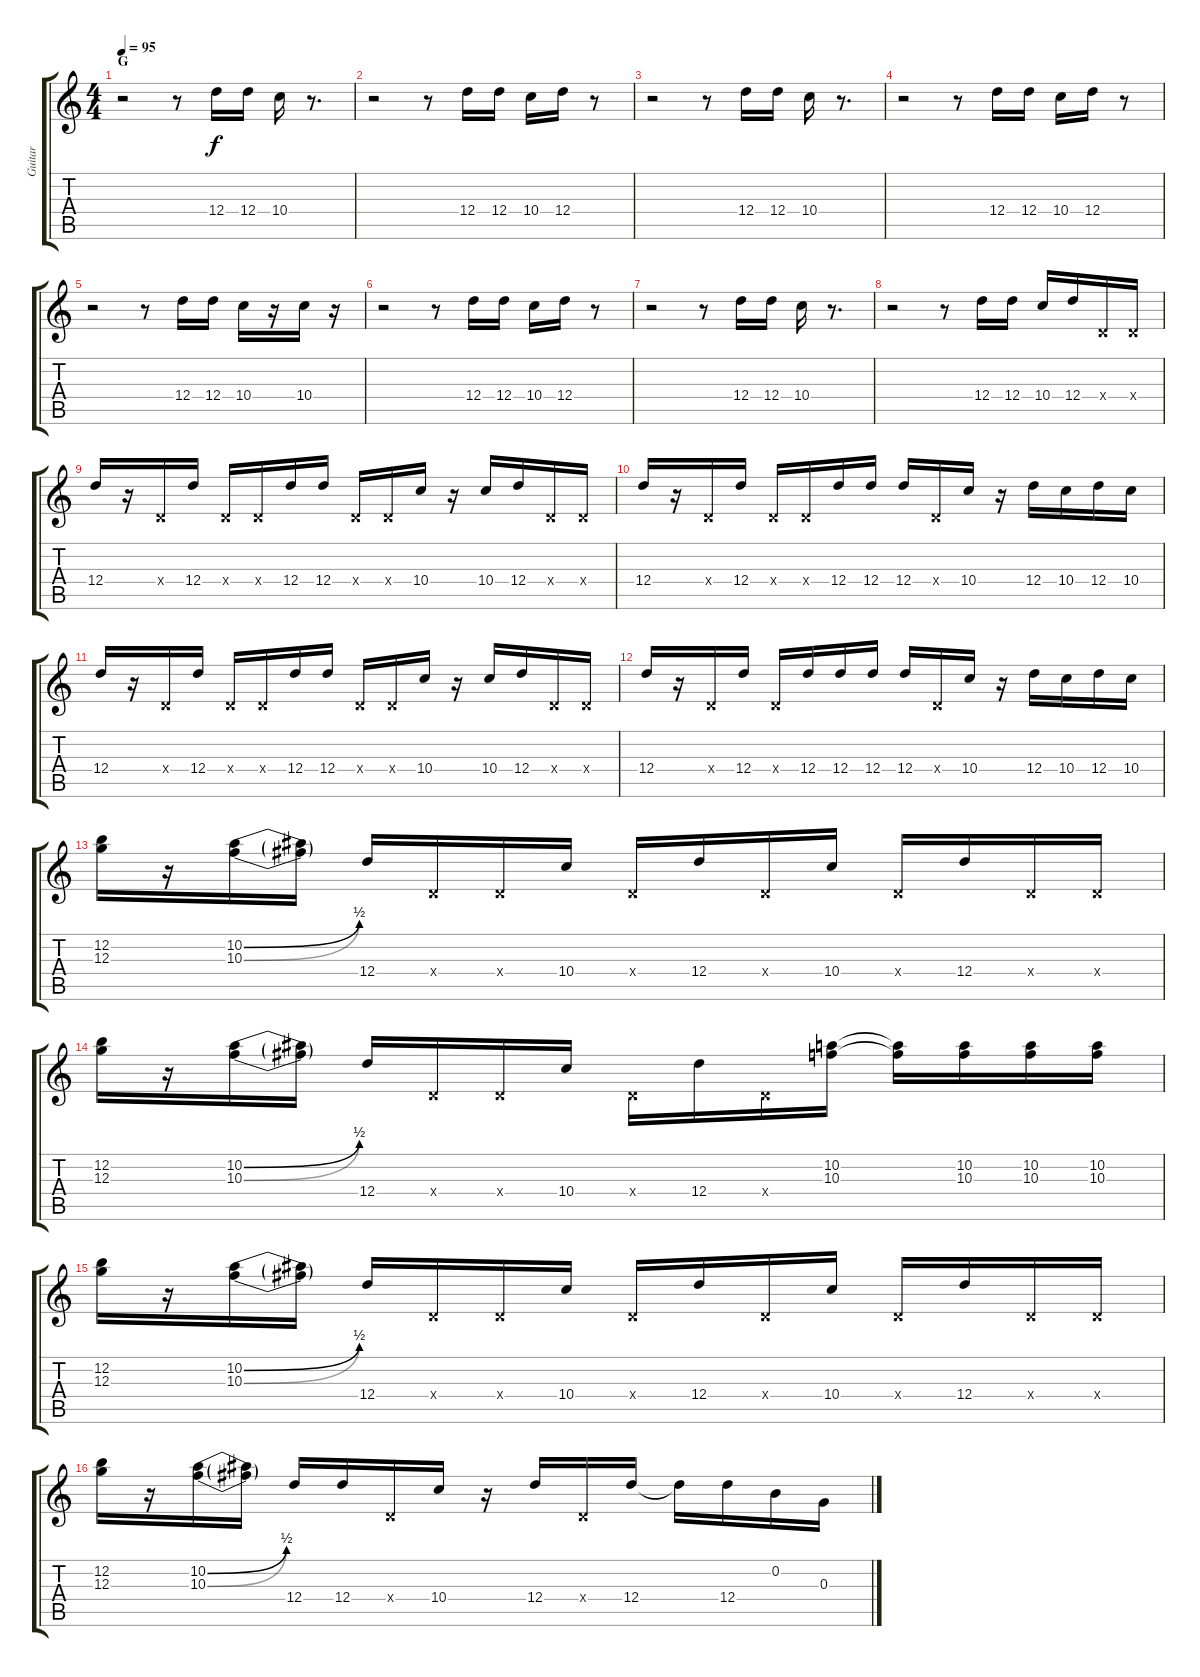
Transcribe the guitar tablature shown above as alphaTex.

\track ("Guitar" "Guitar") {instrument electricguitarclean}
\staff {score tabs}
\tuning (E4 B3 G3 D3 A2 E2) {hide}
\ts (4 4)
\section ("" "G")
\tempo 95
\clef g2
\ks c
r.2{dy f} r.8 12.4.16 12.4.16 10.4.16 r.8{d} |
r.2 r.8 12.4.16 12.4.16 10.4.16 12.4.16 r.8 |
r.2 r.8 12.4.16 12.4.16 10.4.16 r.8{d} |
r.2 r.8 12.4.16 12.4.16 10.4.16 12.4.16 r.8 |
r.2 r.8 12.4.16 12.4.16 10.4.16 r.16 10.4.16 r.16 |
r.2 r.8 12.4.16 12.4.16 10.4.16 12.4.16 r.8 |
r.2 r.8 12.4.16 12.4.16 10.4.16 r.8{d} |
r.2 r.8 12.4.16 12.4.16 10.4.16 12.4.16 0.4{x}.16 0.4{x}.16 |
12.4.16 r.16 0.4{x}.16 12.4.16 0.4{x}.16 0.4{x}.16 12.4.16 12.4.16 0.4{x}.16 0.4{x}.16 10.4.16 r.16 10.4.16 12.4.16 0.4{x}.16 0.4{x}.16 |
12.4.16 r.16 0.4{x}.16 12.4.16 0.4{x}.16 0.4{x}.16 12.4.16 12.4.16 12.4.16 0.4{x}.16 10.4.16 r.16 12.4.16 10.4.16 12.4.16 10.4.16 |
12.4.16 r.16 0.4{x}.16 12.4.16 0.4{x}.16 0.4{x}.16 12.4.16 12.4.16 0.4{x}.16 0.4{x}.16 10.4.16 r.16 10.4.16 12.4.16 0.4{x}.16 0.4{x}.16 |
12.4.16 r.16 0.4{x}.16 12.4.16 0.4{x}.16 12.4.16 12.4.16 12.4.16 12.4.16 0.4{x}.16 10.4.16 r.16 12.4.16 10.4.16 12.4.16 10.4.16 |
(12.2 12.3).16 r.16 (10.2{be (bend 0 0 60 2)} 10.3{be (bend 0 0 60 2)}).16 (10.2{t} 10.3{t}).16 12.4.16 0.4{x}.16 0.4{x}.16 10.4.16 0.4{x}.16 12.4.16 0.4{x}.16 10.4.16 0.4{x}.16 12.4.16 0.4{x}.16 0.4{x}.16 |
(12.2 12.3).16 r.16 (10.2{be (bend 0 0 60 2)} 10.3{be (bend 0 0 60 2)}).16 (10.2{t} 10.3{t}).16 12.4.16 0.4{x}.16 0.4{x}.16 10.4.16 0.4{x}.16 12.4.16 0.4{x}.16 (10.2 10.3).16 (10.2{t} 10.3{t}).16 (10.2 10.3).16 (10.2 10.3).16 (10.2 10.3).16 |
(12.2 12.3).16 r.16 (10.2{be (bend 0 0 60 2)} 10.3{be (bend 0 0 60 2)}).16 (10.2{t} 10.3{t}).16 12.4.16 0.4{x}.16 0.4{x}.16 10.4.16 0.4{x}.16 12.4.16 0.4{x}.16 10.4.16 0.4{x}.16 12.4.16 0.4{x}.16 0.4{x}.16 |
(12.2 12.3).16 r.16 (10.2{be (bend 0 0 60 2)} 10.3{be (bend 0 0 60 2)}).16 (10.2{t} 10.3{t}).16 12.4.16 12.4.16 0.4{x}.16 10.4.16 r.16 12.4.16 0.4{x}.16 12.4.16 12.4{t}.16 12.4.16 0.2.16 0.3.16
